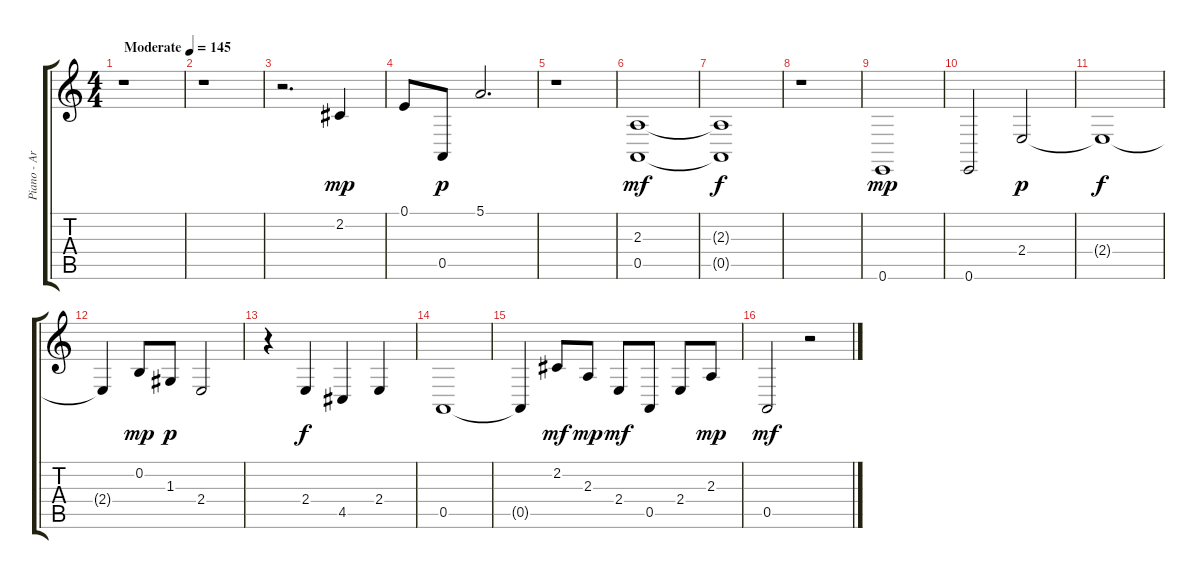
\track ("Piano - Arranged. for Guitar" "Piano - Ar") {instrument acousticgrandpiano}
\staff {score tabs}
\tuning (E4 B3 G3 D3 A2 E2) {hide}
\ts (4 4)
\tempo (145 "Moderate")
\clef g2
\ks c
r.1{dy mp instrument acousticgrandpiano} |
r.1 |
r.2{d} 2.2.4 |
0.1.8 0.5.8{dy p} 5.1.2{d} |
r.1 |
(2.3 0.5).1{dy mf} |
(2.3{t} 0.5{t}).1{dy f} |
r.1 |
0.6.1{dy mp} |
0.6.2 2.4.2{dy p} |
2.4{t}.1{dy f} |
2.4{t}.4 0.2.8{dy mp} 1.3.8{dy p} 2.4.2 |
r.4 2.4.4{dy f} 4.5.4 2.4.4 |
0.5.1 |
0.5{t}.4 2.2.8{dy mf} 2.3.8{dy mp} 2.4.8{dy mf} 0.5.8 2.4.8 2.3.8{dy mp} |
0.5.2{dy mf} r.2
